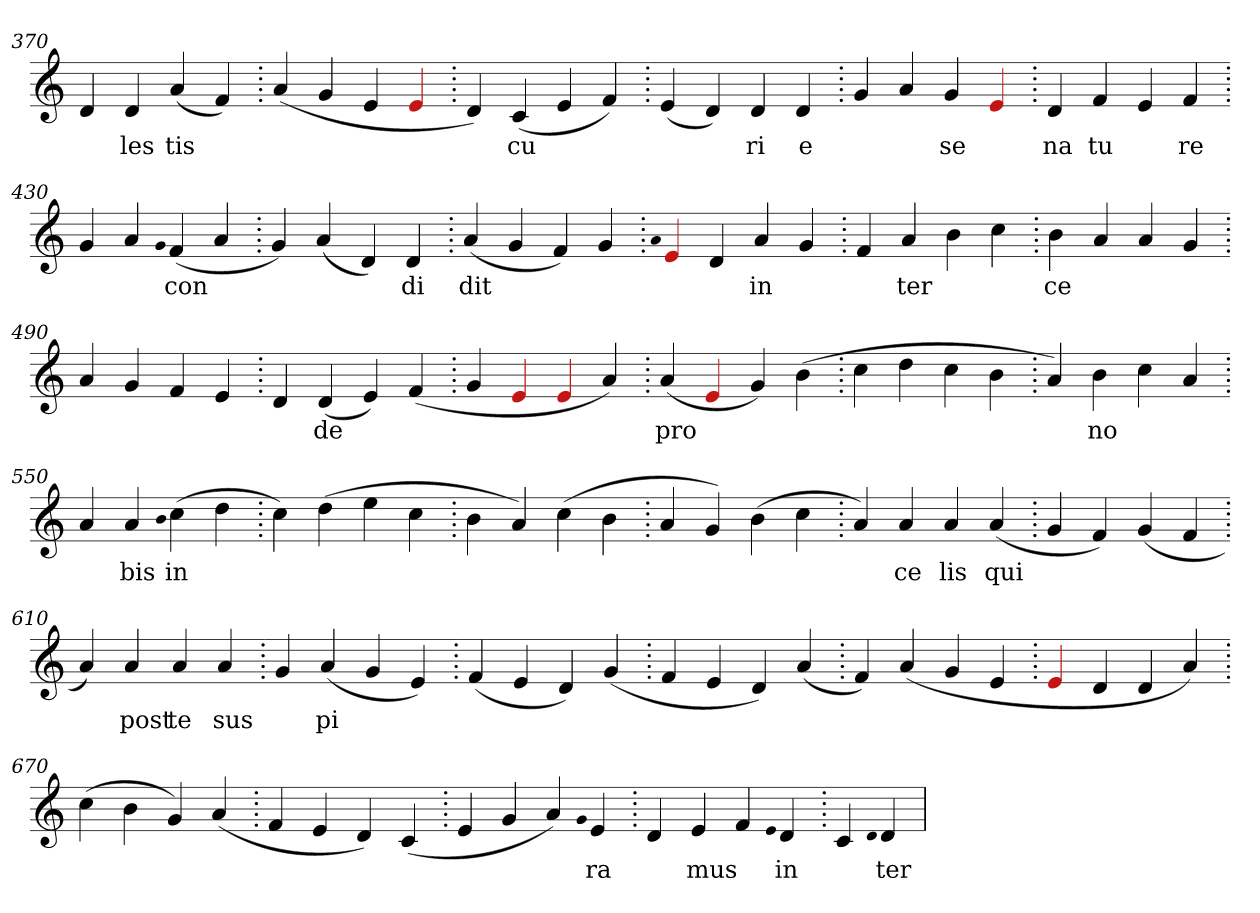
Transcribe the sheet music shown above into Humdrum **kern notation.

**kern	**text
*part1	*part1
*staff1	*staff1
*clefG2	*
=370.	=370.
4d	.
4d	les
(>4a	tis
4f)	.
=380.	=380.
(>4a	.
4g	.
4e	.
4Re	.
=390.	=390.
4d)	.
(>4c	cu
4e	.
4f)	.
=400.	=400.
(>4e	.
4d)	.
4d	ri
4d	e
=410.	=410.
4g	.
4a	.
4g	se
4Re	.
=420.	=420.
4d	na
4f	tu
4e	.
4f	re
=430.	=430.
4g	.
4a	.
qqg	.
(>4f	con
4a	.
=440.	=440.
4g)	.
(>4a	.
4d)	.
4d	di
=450.	=450.
(>4a	dit
4g	.
4f)	.
(>4g	.
=460.	=460.
qqa	.
4Re	.
4d	.
4a	in
4g	.
=470.	=470.
4f	.
4a	ter
4b	.
4cc	.
=480.	=480.
4b	ce
4a	.
4a	.
4g	.
=490.	=490.
4a	.
4g	.
4f	.
4e	.
=500.	=500.
4d	.
(>4d	de
4e)	.
(>4f	.
=510.	=510.
4g	.
4Re	.
4Re	.
4a)	.
=520.	=520.
(>4a	pro
4Re	.
4g)	.
(>4b	.
=530.	=530.
4cc	.
4dd	.
4cc	.
4b	.
=540.	=540.
4a)	.
4b	no
4cc	.
4a	.
=550.	=550.
4a	.
4a	bis
qqb	.
(>4cc	in
4dd	.
=560.	=560.
4cc)	.
(>4dd	.
4ee	.
4cc	.
=570.	=570.
4b	.
4a)	.
(>4cc	.
4b	.
=580.	=580.
4a	.
4g)	.
(>4b	.
4cc	.
=590.	=590.
4a)	.
4a	ce
4a	lis
(>4a	qui
=600.	=600.
4g	.
4f)	.
(>4g	.
4f	.
=610.	=610.
4a)	.
4a	post
4a	te
4a	sus
=620.	=620.
4g	.
(>4a	pi
4g	.
4e)	.
=630.	=630.
(>4f	.
4e	.
4d)	.
(>4g	.
=640.	=640.
4f	.
4e	.
4d)	.
(>4a	.
=650.	=650.
4f)	.
(>4a	.
4g	.
4e	.
=660.	=660.
4Re	.
4d	.
4d	.
4a)	.
=670.	=670.
(>4cc	.
4b	.
4g)	.
(>4a	.
=680.	=680.
4f	.
4e	.
4d)	.
(>4c	.
=690.	=690.
4e	.
4g	.
4a)	.
qqg	.
4e	ra
=700.	=700.
4d	.
4e	mus
4f	.
qqe	.
4d	in
=710.	=710.
4c	.
qqd	.
4d	ter
=	=
*-	*-
